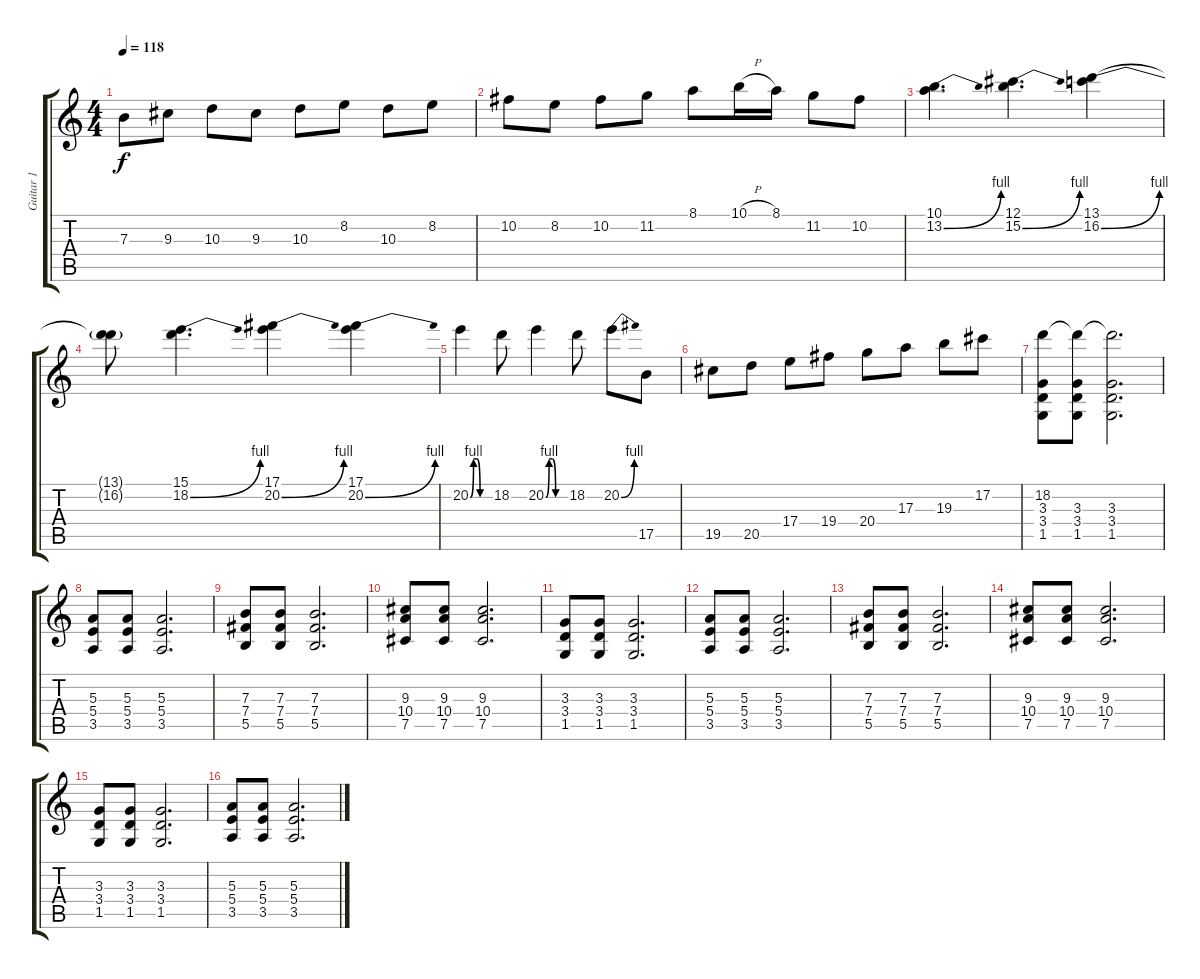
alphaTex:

\track ("Guitar 1" "Guitar 1") {instrument electricguitarclean}
\staff {score tabs}
\tuning (Db4 Ab3 E3 B2 Gb2 B1) {hide}
\ts (4 4)
\tempo 118
\clef g2
\ks c
7.3.8{dy f} 9.3.8 10.3.8 9.3.8 10.3.8 8.2.8 10.3.8 8.2.8 |
10.2.8 8.2.8 10.2.8 11.2.8 8.1.8 10.1{h}.16 8.1.16 11.2.8 10.2.8 |
(10.1 13.2{be (bend 0 0 60 4)}).4{d} (12.1 15.2{be (bend 0 0 60 4)}).4{d} (13.1 16.2{be (bend 0 0 60 4)}).4 |
(13.1{t} 16.2{t}).8 (15.1 18.2{be (bend 0 0 60 4)}).4{d} (17.1 20.2{be (bend 0 0 60 4)}).4 (17.1 20.2{be (bend 0 0 60 4)}).4 |
20.2{be (custom 0 0 10 4 20 4 30 0 60 0)}.4 18.2.8 20.2{be (custom 0 0 10 4 20 4 30 0 60 0)}.4 18.2.8 20.2{be (bend 0 0 60 4)}.8 17.5.8 |
19.5.8 20.5.8 17.4.8 19.4.8 20.4.8 17.3.8 19.3.8 17.2.8 |
(18.2 3.3 3.4 1.5).8 (18.2{t} 3.3 3.4 1.5).8 (18.2{t} 3.3 3.4 1.5).2{d} |
(5.3 5.4 3.5).8 (5.3 5.4 3.5).8 (5.3 5.4 3.5).2{d} |
(7.3 7.4 5.5).8 (7.3 7.4 5.5).8 (7.3 7.4 5.5).2{d} |
(9.3 10.4 7.5).8 (9.3 10.4 7.5).8 (9.3 10.4 7.5).2{d} |
(3.3 3.4 1.5).8 (3.3 3.4 1.5).8 (3.3 3.4 1.5).2{d} |
(5.3 5.4 3.5).8 (5.3 5.4 3.5).8 (5.3 5.4 3.5).2{d} |
(7.3 7.4 5.5).8 (7.3 7.4 5.5).8 (7.3 7.4 5.5).2{d} |
(9.3 10.4 7.5).8 (9.3 10.4 7.5).8 (9.3 10.4 7.5).2{d} |
(3.3 3.4 1.5).8 (3.3 3.4 1.5).8 (3.3 3.4 1.5).2{d} |
(5.3 5.4 3.5).8 (5.3 5.4 3.5).8 (5.3 5.4 3.5).2{d}
